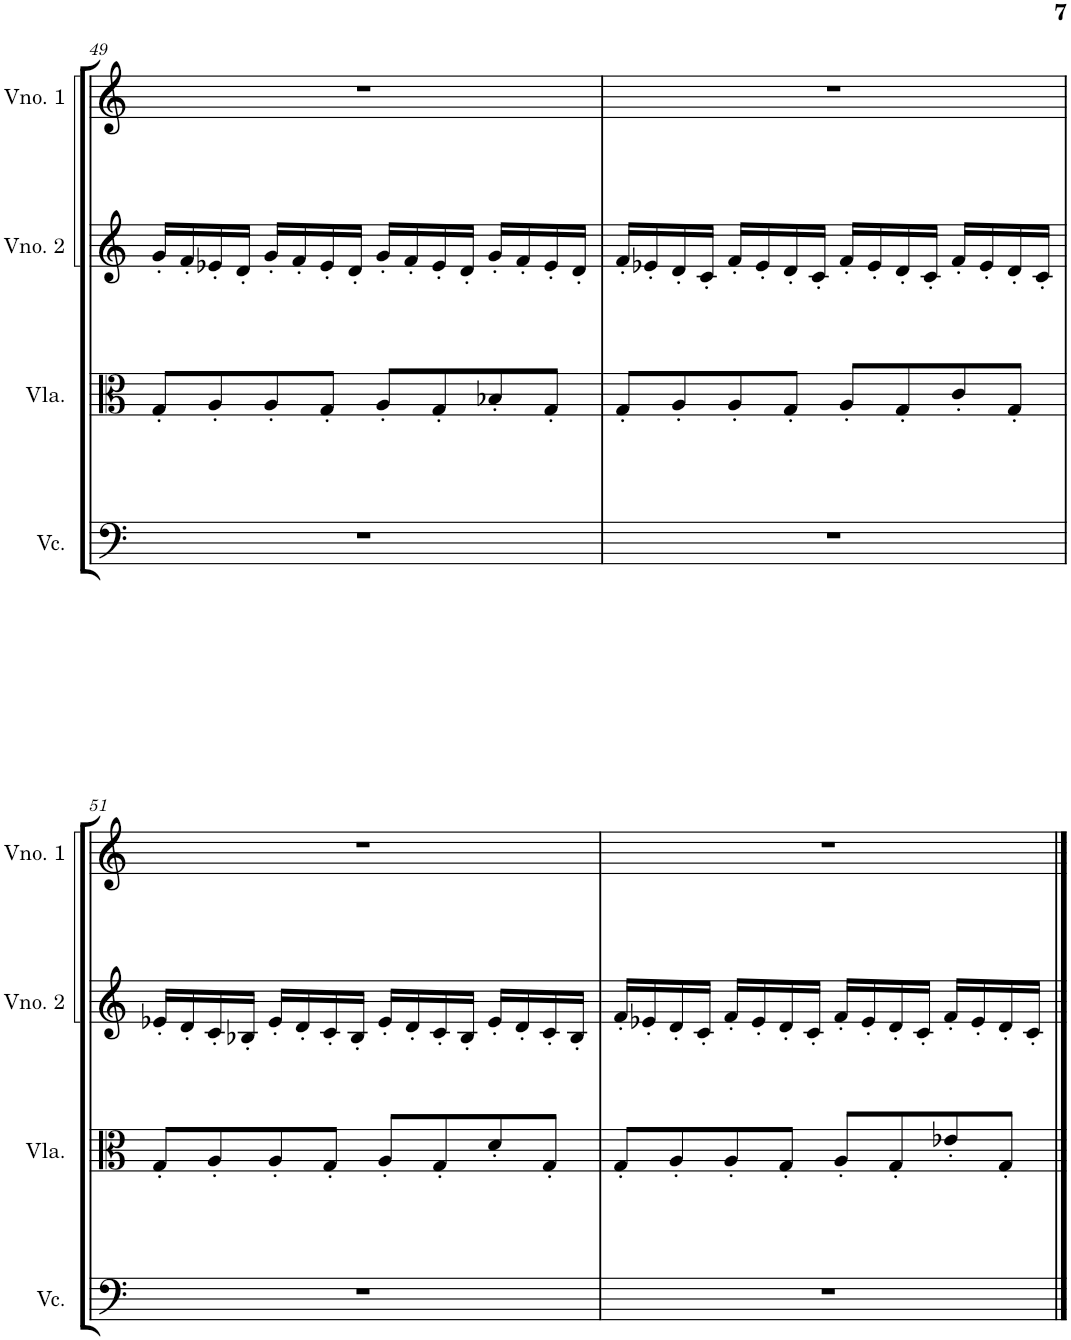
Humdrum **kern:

**kern	**kern	**kern	**kern
*part4	*part3	*part2	*part1
*staff4	*staff3	*staff2	*staff1
*I"Violoncelo	*I"Viola	*I"Violino 2	*I"Violino 1
*I'Vc.	*I'Vla.	*I'Vno. 2	*I'Vno. 1
!!LO:PB:g=z
*clefF4	*clefC3	*clefG2	*clefG2
*k[]	*k[]	*k[]	*k[]
*M4/4	*M4/4	*M4/4	*M4/4
=49	=49	=49	=49
1r	8G'/L	16g'/LL	1r
.	.	16f'/	.
.	8A'/	16e-X'/	.
.	.	16d'/JJ	.
.	8A'/	16g'/LL	.
.	.	16f'/	.
.	8G'/J	16e-'/	.
.	.	16d'/JJ	.
.	8A'/L	16g'/LL	.
.	.	16f'/	.
.	8G'/	16e-'/	.
.	.	16d'/JJ	.
.	8B-X'/	16g'/LL	.
.	.	16f'/	.
.	8G'/J	16e-'/	.
.	.	16d'/JJ	.
=50	=50	=50	=50
1r	8G'/L	16f'/LL	1r
.	.	16e-X'/	.
.	8A'/	16d'/	.
.	.	16c'/JJ	.
.	8A'/	16f'/LL	.
.	.	16e-'/	.
.	8G'/J	16d'/	.
.	.	16c'/JJ	.
.	8A'/L	16f'/LL	.
.	.	16e-'/	.
.	8G'/	16d'/	.
.	.	16c'/JJ	.
.	8c'/	16f'/LL	.
.	.	16e-'/	.
.	8G'/J	16d'/	.
.	.	16c'/JJ	.
!!LO:LB:g=z
=51	=51	=51	=51
1r	8G'/L	16e-X'/LL	1r
.	.	16d'/	.
.	8A'/	16c'/	.
.	.	16B-X'/JJ	.
.	8A'/	16e-'/LL	.
.	.	16d'/	.
.	8G'/J	16c'/	.
.	.	16B-'/JJ	.
.	8A'/L	16e-'/LL	.
.	.	16d'/	.
.	8G'/	16c'/	.
.	.	16B-'/JJ	.
.	8d'/	16e-'/LL	.
.	.	16d'/	.
.	8G'/J	16c'/	.
.	.	16B-'/JJ	.
=52	=52	=52	=52
1r	8G'/L	16f'/LL	1r
.	.	16e-X'/	.
.	8A'/	16d'/	.
.	.	16c'/JJ	.
.	8A'/	16f'/LL	.
.	.	16e-'/	.
.	8G'/J	16d'/	.
.	.	16c'/JJ	.
.	8A'/L	16f'/LL	.
.	.	16e-'/	.
.	8G'/	16d'/	.
.	.	16c'/JJ	.
.	8e-X'/	16f'/LL	.
.	.	16e-'/	.
.	8G'/J	16d'/	.
.	.	16c'/JJ	.
==	==	==	==
*-	*-	*-	*-
